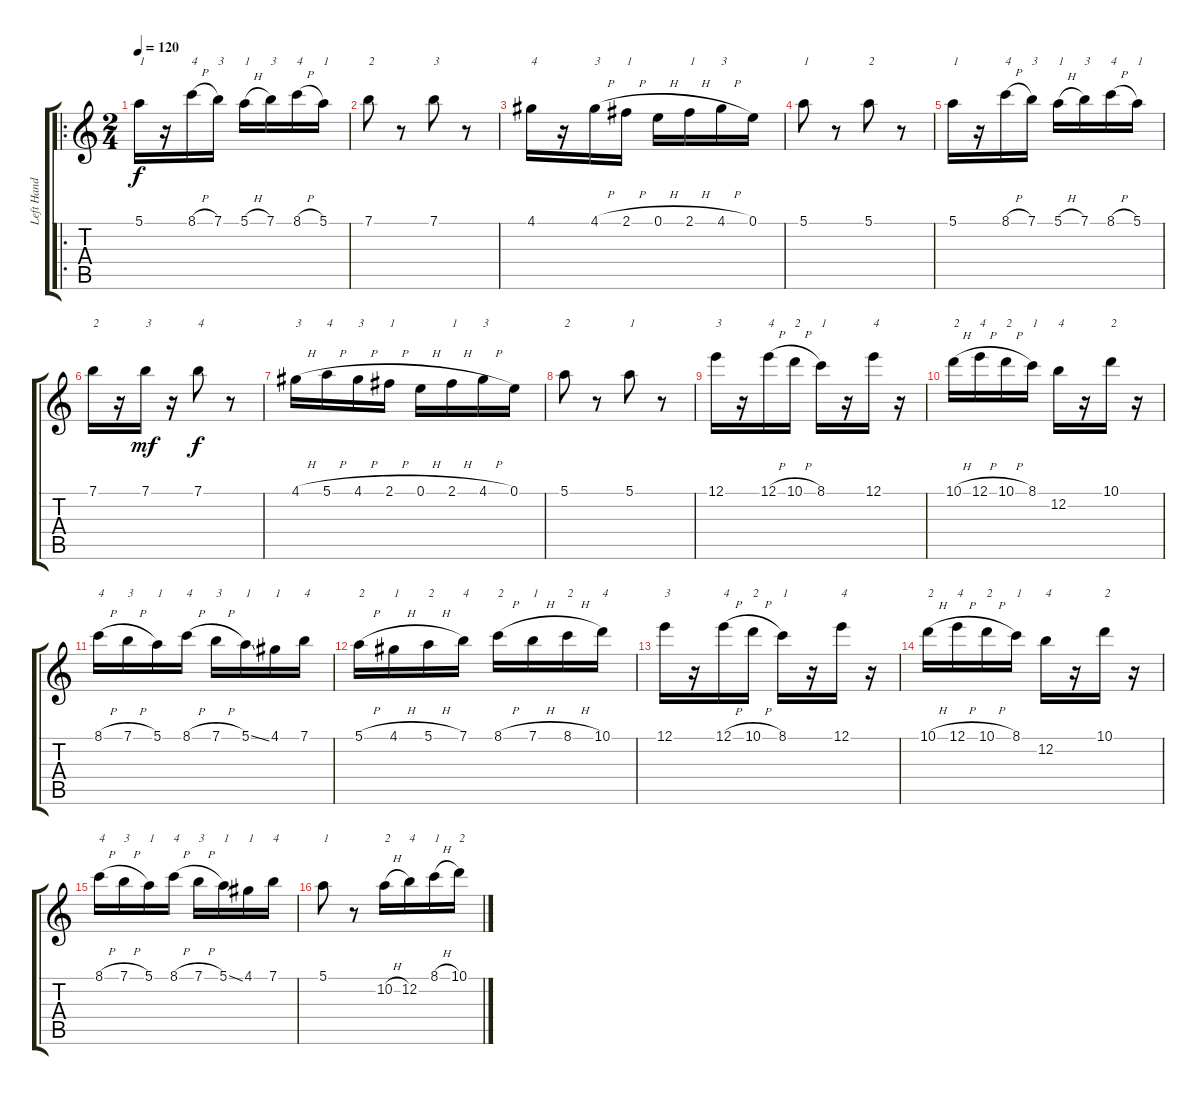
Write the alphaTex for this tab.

\track ("Left Hand" "Left Hand") {instrument electricguitarjazz}
\staff {score tabs}
\tuning (E4 B3 G3 D3 A2 E2) {hide}
\ro
\ts (2 4)
\tempo 120
\clef g2
\ks c
5.1.16{txt "1" dy f instrument electricguitarjazz} r.16 8.1{h}.16{txt "4"} 7.1.16{txt "3"} 5.1{h}.16{txt "1"} 7.1.16{txt "3"} 8.1{h}.16{txt "4"} 5.1.16{txt "1"} |
7.1.8{txt "2"} r.8 7.1.8{txt "3"} r.8 |
4.1.16{txt "4"} r.16 4.1{h}.16{txt "3"} 2.1{h}.16{txt "1"} 0.1{h}.16 2.1{h}.16{txt "1"} 4.1{h}.16{txt "3"} 0.1.16 |
5.1.8{txt "1"} r.8 5.1.8{txt "2"} r.8 |
5.1.16{txt "1"} r.16 8.1{h}.16{txt "4"} 7.1.16{txt "3"} 5.1{h}.16{txt "1"} 7.1.16{txt "3"} 8.1{h}.16{txt "4"} 5.1.16{txt "1"} |
7.1.16{txt "2"} r.16 7.1.16{txt "3" dy mf} r.16 7.1.8{txt "4" dy f} r.8 |
4.1{h}.16{txt "3"} 5.1{h}.16{txt "4"} 4.1{h}.16{txt "3"} 2.1{h}.16{txt "1"} 0.1{h}.16 2.1{h}.16{txt "1"} 4.1{h}.16{txt "3"} 0.1.16 |
5.1.8{txt "2"} r.8 5.1.8{txt "1"} r.8 |
12.1.16{txt "3"} r.16 12.1{h}.16{txt "4"} 10.1{h}.16{txt "2"} 8.1.16{txt "1"} r.16 12.1.16{txt "4"} r.16 |
10.1{h}.16{txt "2"} 12.1{h}.16{txt "4"} 10.1{h}.16{txt "2"} 8.1.16{txt "1"} 12.2.16{txt "4"} r.16 10.1.16{txt "2"} r.16 |
8.1{h}.16{txt "4"} 7.1{h}.16{txt "3"} 5.1.16{txt "1"} 8.1{h}.16{txt "4"} 7.1{h}.16{txt "3"} 5.1{ss}.16{txt "1"} 4.1.16{txt "1"} 7.1.16{txt "4"} |
5.1{h}.16{txt "2"} 4.1{h}.16{txt "1"} 5.1{h}.16{txt "2"} 7.1.16{txt "4"} 8.1{h}.16{txt "2"} 7.1{h}.16{txt "1"} 8.1{h}.16{txt "2"} 10.1.16{txt "4"} |
12.1.16{txt "3"} r.16 12.1{h}.16{txt "4"} 10.1{h}.16{txt "2"} 8.1.16{txt "1"} r.16 12.1.16{txt "4"} r.16 |
10.1{h}.16{txt "2"} 12.1{h}.16{txt "4"} 10.1{h}.16{txt "2"} 8.1.16{txt "1"} 12.2.16{txt "4"} r.16 10.1.16{txt "2"} r.16 |
8.1{h}.16{txt "4"} 7.1{h}.16{txt "3"} 5.1.16{txt "1"} 8.1{h}.16{txt "4"} 7.1{h}.16{txt "3"} 5.1{ss}.16{txt "1"} 4.1.16{txt "1"} 7.1.16{txt "4"} |
5.1.8{txt "1"} r.8 10.2{h}.16{txt "2"} 12.2.16{txt "4"} 8.1{h}.16{txt "1"} 10.1.16{txt "2"}
